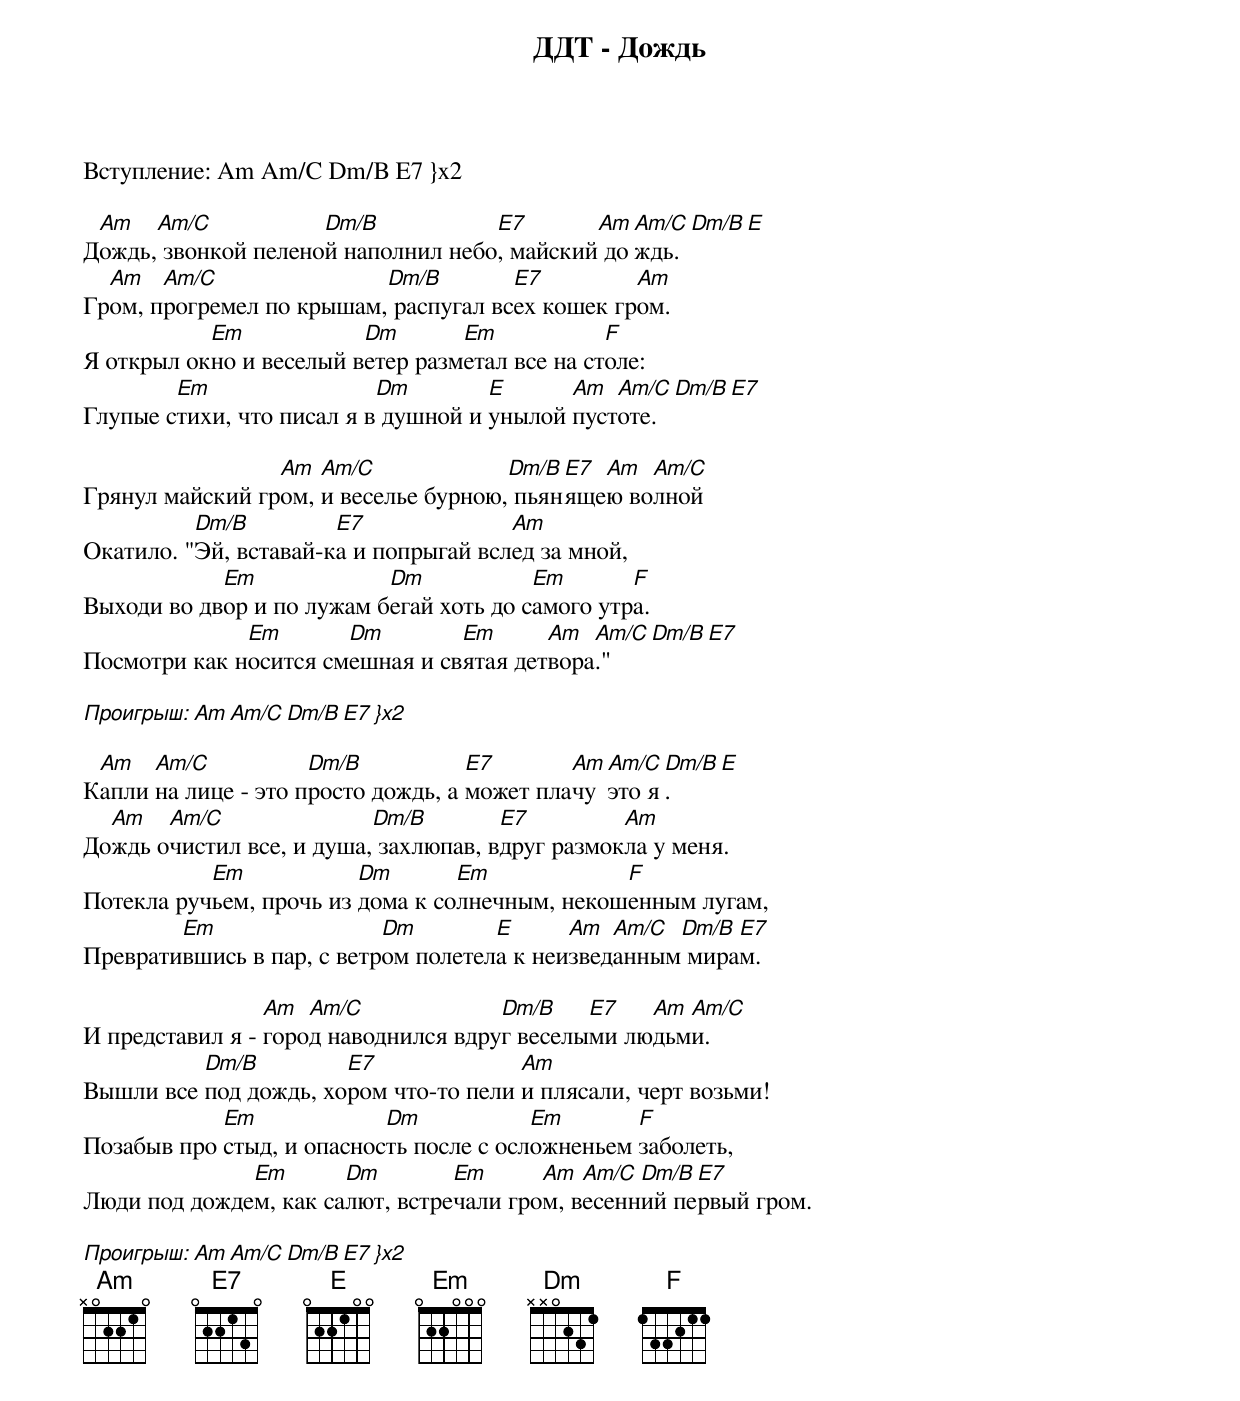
ДДТ - Дождь

Вступление: Am Am/C Dm/B E7 }x2

 Am   Am/C           Dm/B           E7       Am Am/C Dm/B E
Дождь, звонкой пеленой наполнил небо, майский дождь.
  Am   Am/C               Dm/B        E7         Am
Гром, прогремел по крышам, распугал всех кошек гром.
           Em            Dm       Em            F
Я открыл окно и веселый ветер разметал все на столе:
        Em                 Dm        E      Am  Am/C Dm/B E7
Глупые стихи, что писал я в душной и унылой пустоте.

                 Am  Am/C             Dm/B E7 Am  Am/C
Грянул майский гром, и веселье бурною, пьянящею волной
          Dm/B         E7              Am
Окатило. "Эй, вставай-ка и попрыгай вслед за мной,
            Em             Dm            Em       F
Выходи во двор и по лужам бегай хоть до самого утра.
              Em       Dm        Em      Am  Am/C Dm/B E7
Посмотри как носится смешная и святая детвора."

Проигрыш: Am Am/C Dm/B E7 }x2

 Am   Am/C           Dm/B           E7       Am Am/C Dm/B E
Капли на лице - это просто дождь, а может плачу это я.
  Am   Am/C               Dm/B        E7         Am
Дождь очистил все, и душа, захлюпав, вдруг размокла у меня.
           Em            Dm       Em            F
Потекла ручьем, прочь из дома к солнечным, некошенным лугам,
        Em                 Dm        E      Am  Am/C Dm/B E7
Превратившись в пар, с ветром полетела к неизведанным мирам.

                 Am  Am/C             Dm/B    E7   Am Am/C
И представил я - город наводнился вдруг веселыми людьми.
          Dm/B         E7              Am
Вышли все под дождь, хором что-то пели и плясали, черт возьми!
            Em             Dm            Em       F
Позабыв про стыд, и опасность после с осложненьем заболеть,
              Em       Dm        Em      Am  Am/C Dm/B E7
Люди под дождем, как салют, встречали гром, весенний первый гром.

Проигрыш: Am Am/C Dm/B E7 }x2
